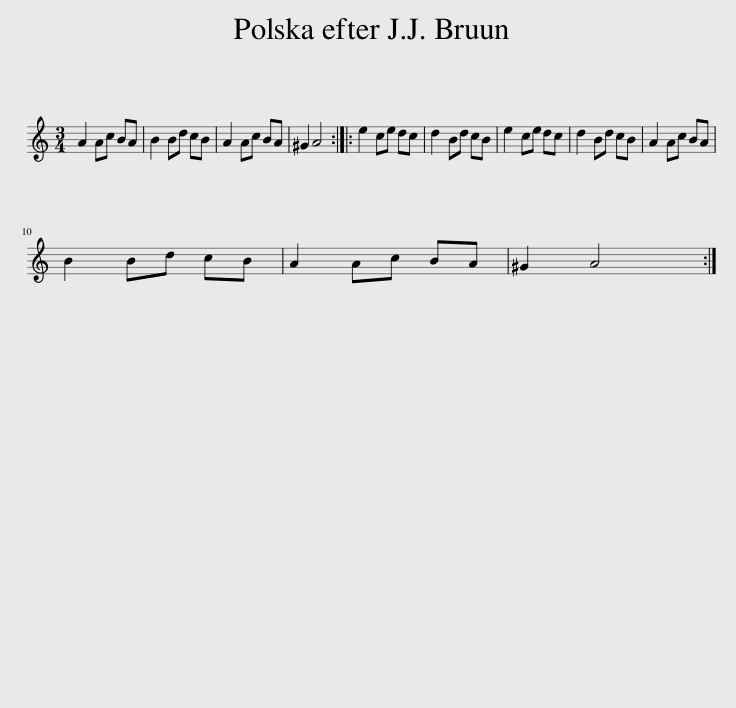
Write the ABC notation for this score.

X:1
L:1/8
M:3/4
I:linebreak $
K:C
V:1 treble
V:1
 A2 Ac BA | B2 Bd cB | A2 Ac BA | ^G2 A4 :: e2 ce dc | %5
 d2 Bd cB | e2 ce dc | d2 Bd cB | A2 Ac BA |$ B2 Bd cB | %10
 A2 Ac BA | ^G2 A4 :| %12
